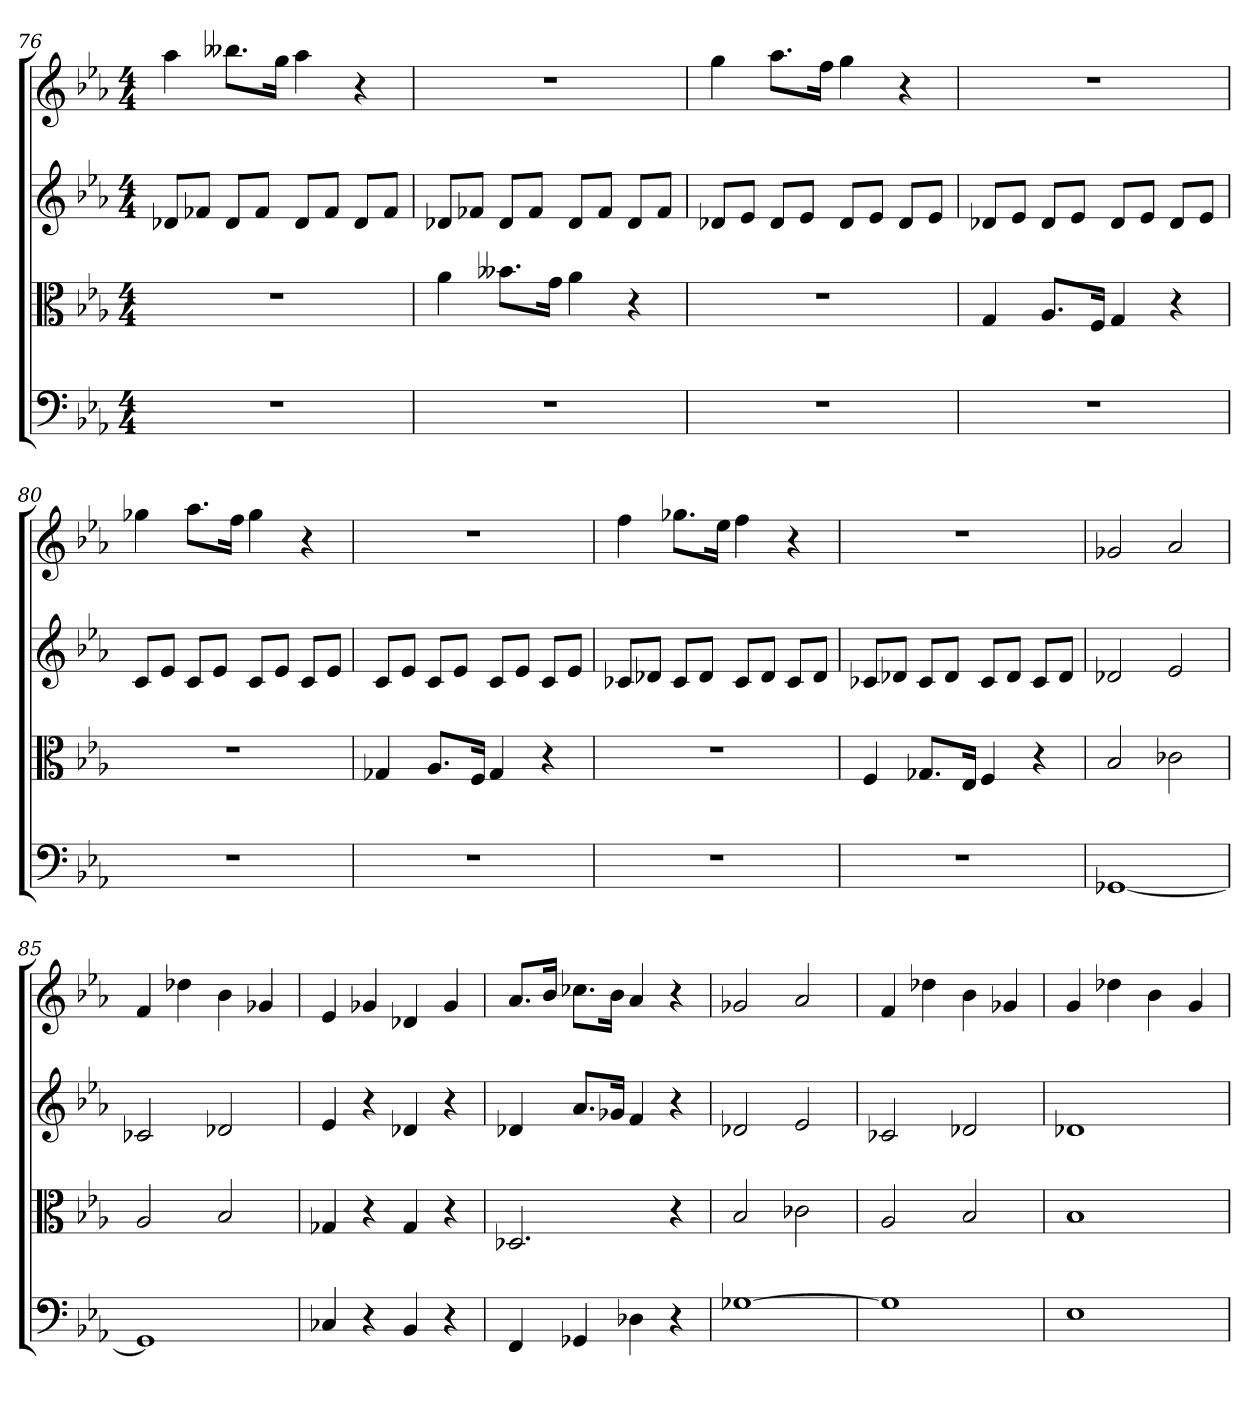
**kern	**kern	**kern	**kern
*part4	*part3	*part2	*part1
*staff4	*staff3	*staff2	*staff1
*clefF4	*clefC3	*	*
*k[b-e-a-]	*k[b-e-a-]	*k[b-e-a-]	*k[b-e-a-]
*E-:	*E-:	*E-:	*E-:
*M4/4	*M4/4	*M4/4	*M4/4
=76	=76	=76	=76
1r	1r	8d-XL	4aa-
.	.	8f-XJ	.
.	.	8d-L	8.bb--XL
.	.	8f-J	.
.	.	.	16ggJk
.	.	8d-L	4aa-
.	.	8f-J	.
.	.	8d-L	4r
.	.	8f-J	.
=77	=77	=77	=77
1r	4a-	8d-XL	1r
.	.	8f-XJ	.
.	8.b--X\L	8d-L	.
.	.	8f-J	.
.	16g\Jk	.	.
.	4a-	8d-L	.
.	.	8f-J	.
.	4r	8d-L	.
.	.	8f-J	.
=78	=78	=78	=78
1r	1r	8d-XL	4gg
.	.	8e-J	.
.	.	8d-L	8.aa-L
.	.	8e-J	.
.	.	.	16ffJk
.	.	8d-L	4gg
.	.	8e-J	.
.	.	8d-L	4r
.	.	8e-J	.
=79	=79	=79	=79
1r	4G	8d-XL	1r
.	.	8e-J	.
.	8.A-/L	8d-L	.
.	.	8e-J	.
.	16F/Jk	.	.
.	4G	8d-L	.
.	.	8e-J	.
.	4r	8d-L	.
.	.	8e-J	.
=80	=80	=80	=80
1r	1r	8cL	4gg-X
.	.	8e-J	.
.	.	8cL	8.aa-L
.	.	8e-J	.
.	.	.	16ffJk
.	.	8cL	4gg-
.	.	8e-J	.
.	.	8cL	4r
.	.	8e-J	.
=81	=81	=81	=81
1r	4G-X	8cL	1r
.	.	8e-J	.
.	8.A-/L	8cL	.
.	.	8e-J	.
.	16F/Jk	.	.
.	4G-	8cL	.
.	.	8e-J	.
.	4r	8cL	.
.	.	8e-J	.
=82	=82	=82	=82
1r	1r	8c-XL	4ff
.	.	8d-XJ	.
.	.	8c-L	8.gg-XL
.	.	8d-J	.
.	.	.	16ee-Jk
.	.	8c-L	4ff
.	.	8d-J	.
.	.	8c-L	4r
.	.	8d-J	.
=83	=83	=83	=83
1r	4F	8c-XL	1r
.	.	8d-XJ	.
.	8.G-X/L	8c-L	.
.	.	8d-J	.
.	16E-/Jk	.	.
.	4F	8c-L	.
.	.	8d-J	.
.	4r	8c-L	.
.	.	8d-J	.
=84	=84	=84	=84
[1GG-X	2B-	2d-X	2g-X
.	2c-X	2e-	2a-
=85	=85	=85	=85
1GG-]	2A-	2c-X	4f
.	.	.	4dd-X
.	2B-	2d-X	4b-
.	.	.	4g-X
=86	=86	=86	=86
4C-X	4G-X	4e-	4e-
4r	4r	4r	4g-X
4BB-	4G-	4d-X	4d-X
4r	4r	4r	4g-
=87	=87	=87	=87
4FF	2.D-X	4d-X	8.a-L
.	.	.	16b-Jk
4GG-X	.	8.a-L	8.cc-XL
.	.	16g-XJk	16b-Jk
4D-X	.	4f	4a-
4r	4r	4r	4r
=88	=88	=88	=88
[1G-X	2B-	2d-X	2g-X
.	2c-X	2e-	2a-
=89	=89	=89	=89
1G-]	2A-	2c-X	4f
.	.	.	4dd-X
.	2B-	2d-X	4b-
.	.	.	4g-X
=90	=90	=90	=90
1E-	1B-	1d-X	4g
.	.	.	4dd-X
.	.	.	4b-
.	.	.	4g
=	=	=	=
*-	*-	*-	*-
